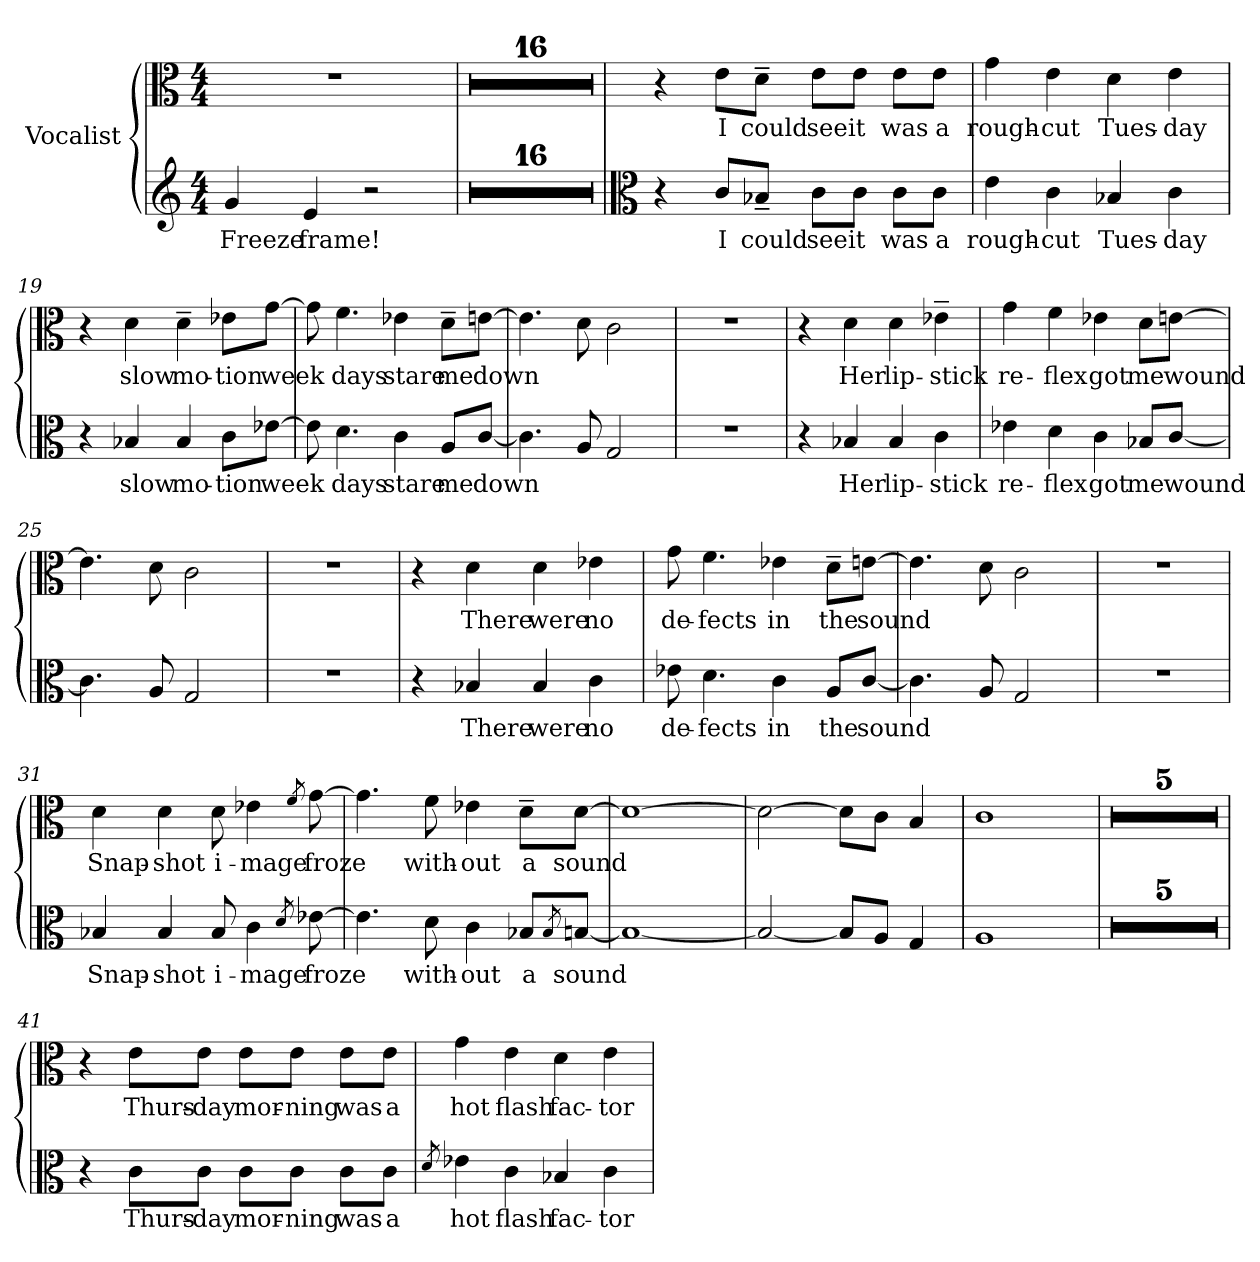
**kern	**text	**kern	**text
*part1	*part1	*part1	*part1
*staff2	*staff2	*staff1	*staff1
*I"Vocalist	*	*	*
*clefG2	*	*clefC3	*
*M4/4	*	*M4/4	*
=	=	=	=
4g	Freeze	1r	.
4e	frame!	.	.
2r	.	.	.
=1	=1	=1	=1
1r	.	1r	.
=2	=2	=2	=2
1r	.	1r	.
=3	=3	=3	=3
1r	.	1r	.
=4	=4	=4	=4
1r	.	1r	.
=5	=5	=5	=5
1r	.	1r	.
=6	=6	=6	=6
1r	.	1r	.
=7	=7	=7	=7
1r	.	1r	.
=8	=8	=8	=8
1r	.	1r	.
=9	=9	=9	=9
1r	.	1r	.
=10	=10	=10	=10
1r	.	1r	.
=11	=11	=11	=11
1r	.	1r	.
=12	=12	=12	=12
1r	.	1r	.
=13	=13	=13	=13
1r	.	1r	.
=14	=14	=14	=14
1r	.	1r	.
=15	=15	=15	=15
1r	.	1r	.
=16	=16	=16	=16
1r	.	1r	.
=17	=17	=17	=17
*clefC3	*	*	*
4r	.	4r	.
8c/L	I	8e\L	I
8B-X~/J	could	8d~\J	could
8c\L	see	8e\L	see
8c\J	it	8e\J	it
8c\L	was	8e\L	was
8c\J	a	8e\J	a
=18	=18	=18	=18
4e	rough-	4g	rough-
4c	-cut	4e	-cut
4B-X	Tues-	4d	Tues-
4c	-day	4e	-day
=19	=19	=19	=19
4r	.	4r	.
4B-X	slow	4d	slow
4B-	mo-	4d~	mo-
8c\L	-tion	8e-X\L	-tion
[8e-X\J	week	[8g\J	week
=20	=20	=20	=20
8e-]	_	8g]	_
4.d	days	4.f	days
4c	stare	4e-X	stare
8A/L	me	8d~\L	me
[8c/J	down	[8en\J	down
=21	=21	=21	=21
4.c]	_	4.e]	_
8A	_	8d	_
2G	_	2c	_
=22	=22	=22	=22
1r	.	1r	.
=23	=23	=23	=23
4r	.	4r	.
4B-X	Her	4d	Her
4B-	lip-	4d	lip-
4c	-stick	4e-X~	-stick
=24	=24	=24	=24
4e-X	re-	4g	re-
4d	-flex	4f	-flex
4c	got	4e-X	got
8B-X/L	me	8d\L	me
[8c/J	wound	[8en\J	wound
=25	=25	=25	=25
4.c]	_	4.e]	_
8A	_	8d	_
2G	_	2c	_
=26	=26	=26	=26
1r	.	1r	.
=27	=27	=27	=27
4r	.	4r	.
4B-X	There	4d	There
4B-	were	4d	were
4c	no	4e-X	no
=28	=28	=28	=28
8e-X	de-	8g	de-
4.d	-fects	4.f	-fects
4c	in	4e-X	in
8A/L	the	8d~\L	the
[8c/J	sound	[8en\J	sound
=29	=29	=29	=29
4.c]	_	4.e]	_
8A	_	8d	_
2G	_	2c	_
=30	=30	=30	=30
1r	.	1r	.
=31	=31	=31	=31
4B-X	Snap-	4d	Snap-
4B-	-shot	4d	-shot
8B-	i-	8d	i-
4c	-mage	4e-X	-mage
8qd	_	8qf	_
[8e-X	froze	[8g	froze
=32	=32	=32	=32
4.e-]	_	4.g]	_
8d	with-	8f	with-
4c	-out	4e-X	-out
8B-X/L	a	8d~\L	a
8qB-/	_	.	.
[8Bn/J	sound	[8d\J	sound
=33	=33	=33	=33
1B_	_	1d_	_
=34	=34	=34	=34
2B_	_	2d_	_
8B/L]	_	8d\L]	_
8A/J	_	8c\J	_
4G	_	4B	_
=35	=35	=35	=35
1A	_	1c	_
=36	=36	=36	=36
1r	.	1r	.
=37	=37	=37	=37
1r	.	1r	.
=38	=38	=38	=38
1r	.	1r	.
=39	=39	=39	=39
1r	.	1r	.
=40	=40	=40	=40
1r	.	1r	.
=41	=41	=41	=41
4r	.	4r	.
8c\L	Thurs-	8e\L	Thurs-
8c\J	-day	8e\J	-day
8c\L	mor-	8e\L	mor-
8c\J	-ning	8e\J	-ning
8c\L	was	8e\L	was
8c\J	a	8e\J	a
=42	=42	=42	=42
8qd	_	.	.
4e-X	hot	4g	hot
4c	flash	4e	flash
4B-X	fac-	4d	fac-
4c	-tor	4e	-tor
=	=	=	=
*-	*-	*-	*-
